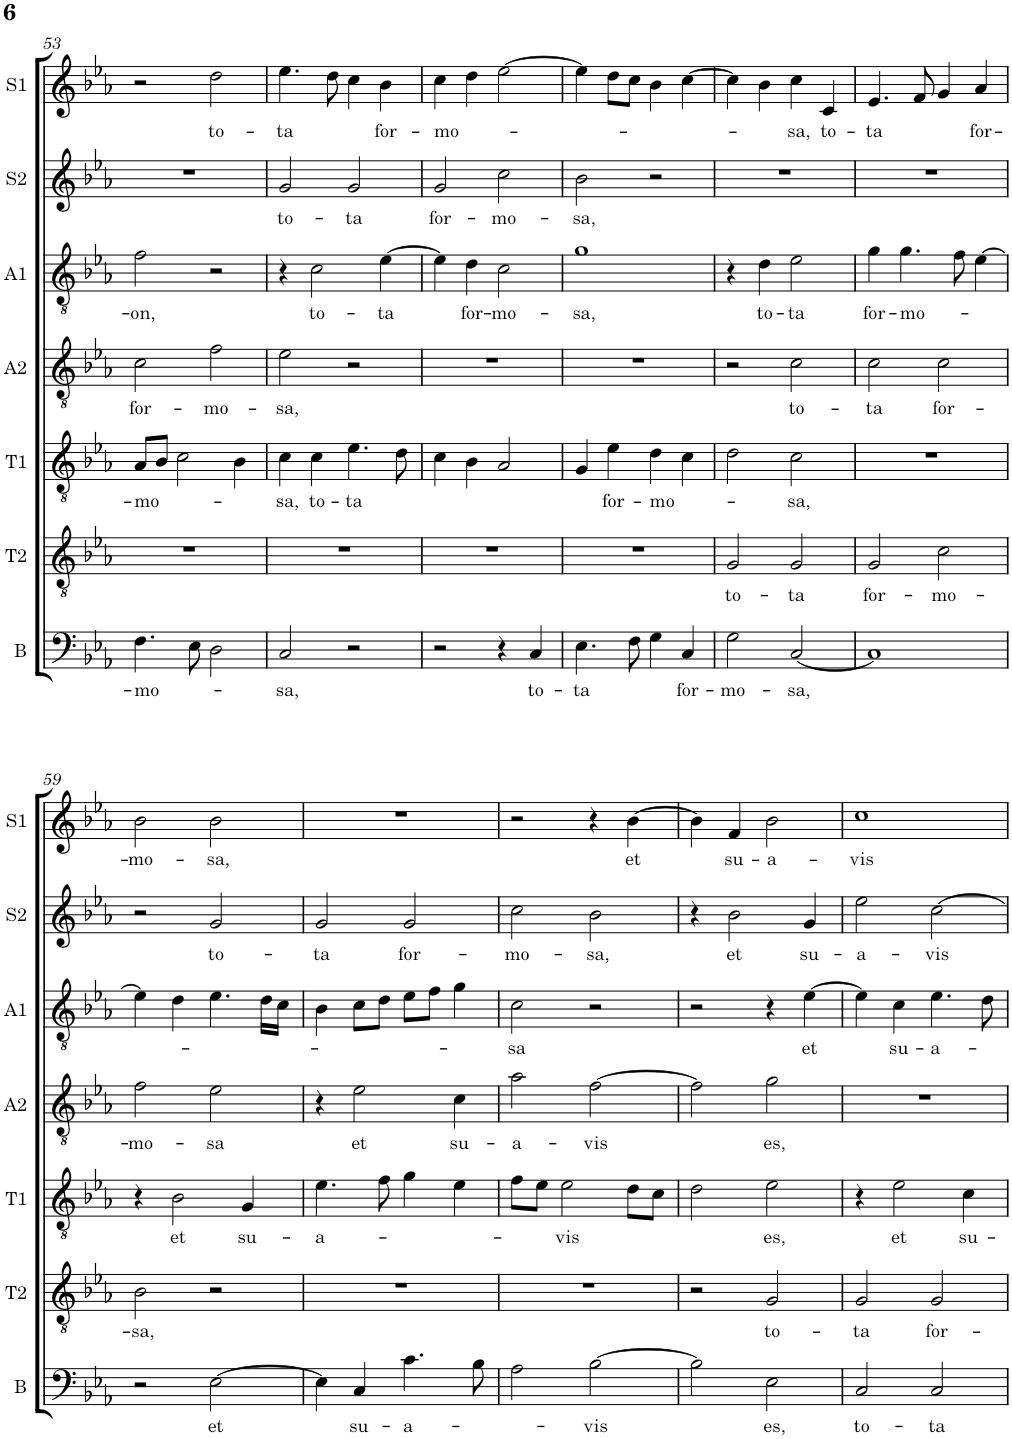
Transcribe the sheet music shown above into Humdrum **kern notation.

**kern	**text	**kern	**text	**kern	**text	**kern	**text	**kern	**text	**kern	**text	**kern	**text
*part7	*part7	*part6	*part6	*part5	*part5	*part4	*part4	*part3	*part3	*part2	*part2	*part1	*part1
*staff7	*staff7	*staff6	*staff6	*staff5	*staff5	*staff4	*staff4	*staff3	*staff3	*staff2	*staff2	*staff1	*staff1
*I"B	*	*I"T2	*	*I"T1	*	*I"A2	*	*I"A1	*	*I"S2	*	*I"S1	*
*I'B	*	*I'T2	*	*I'T1	*	*I'A2	*	*I'A1	*	*I'S2	*	*I'S1	*
!!LO:PB:g=z
*clefF4	*	*clefGv2	*	*clefGv2	*	*clefGv2	*	*clefGv2	*	*clefG2	*	*clefG2	*
*k[b-e-a-]	*	*k[b-e-a-]	*	*k[b-e-a-]	*	*k[b-e-a-]	*	*k[b-e-a-]	*	*k[b-e-a-]	*	*k[b-e-a-]	*
*E-:	*	*E-:	*	*E-:	*	*E-:	*	*E-:	*	*E-:	*	*E-:	*
*M2/2	*	*M2/2	*	*M2/2	*	*M2/2	*	*M2/2	*	*M2/2	*	*M2/2	*
=53	=53	=53	=53	=53	=53	=53	=53	=53	=53	=53	=53	=53	=53
!	!LO:LY:b	!	!	!	!LO:LY:b	!	!LO:LY:b	!	!LO:LY:b	!	!	!	!
4.F\	-mo-	1r	.	8A-/L	-mo-	2c\	for-	2f\	-on,	1r	.	2r	.
.	.	.	.	8B-/J	.	.	.	.	.	.	.	.	.
.	.	.	.	2c\	.	.	.	.	.	.	.	.	.
8E-\	.	.	.	.	.	.	.	.	.	.	.	.	.
!	!	!	!	!	!	!	!LO:LY:b	!	!	!	!	!	!LO:LY:b
2D\	.	.	.	.	.	2f\	-mo-	2r	.	.	.	2dd\	to-
.	.	.	.	4B-\	.	.	.	.	.	.	.	.	.
=54	=54	=54	=54	=54	=54	=54	=54	=54	=54	=54	=54	=54	=54
!	!LO:LY:b	!	!	!	!LO:LY:b	!	!LO:LY:b	!	!	!	!LO:LY:b	!	!LO:LY:b
2C/	-sa,	1r	.	4c\	-sa,	2e-\	-sa,	4r	.	2g/	to-	4.ee-\	-ta
!	!	!	!	!	!LO:LY:b	!	!	!	!LO:LY:b	!	!	!	!
.	.	.	.	4c\	to-	.	.	2c\	to-	.	.	.	.
.	.	.	.	.	.	.	.	.	.	.	.	8dd\	.
!	!	!	!	!	!LO:LY:b	!	!	!	!	!	!LO:LY:b	!	!
2r	.	.	.	4.e-\	-ta	2r	.	.	.	2g/	-ta	4cc\	.
!	!	!	!	!	!	!	!	!	!LO:LY:b	!	!	!	!LO:LY:b
.	.	.	.	.	.	.	.	[4e-\	-ta	.	.	4b-\	for-
.	.	.	.	8d\	.	.	.	.	.	.	.	.	.
=55	=55	=55	=55	=55	=55	=55	=55	=55	=55	=55	=55	=55	=55
!	!	!	!	!	!	!	!	!	!	!	!LO:LY:b	!	!LO:LY:b
2r	.	1r	.	4c\	.	1r	.	4e-\]	.	2g/	for-	4cc\	-mo-
!	!	!	!	!	!	!	!	!	!LO:LY:b	!	!	!	!
.	.	.	.	4B-\	.	.	.	4d\	for-	.	.	4dd\	.
!	!	!	!	!	!	!	!	!	!LO:LY:b	!	!LO:LY:b	!	!
4r	.	.	.	2A-/	.	.	.	2c\	-mo-	2cc\	-mo-	[2ee-\	.
!	!LO:LY:b	!	!	!	!	!	!	!	!	!	!	!	!
4C/	to-	.	.	.	.	.	.	.	.	.	.	.	.
=56	=56	=56	=56	=56	=56	=56	=56	=56	=56	=56	=56	=56	=56
!	!LO:LY:b	!	!	!	!	!	!	!	!LO:LY:b	!	!LO:LY:b	!	!
4.E-\	-ta	1r	.	4G/	.	1r	.	1g	-sa,	2b-\	-sa,	4ee-\]	.
!	!	!	!	!	!LO:LY:b	!	!	!	!	!	!	!	!
.	.	.	.	4e-\	for-	.	.	.	.	.	.	8dd\L	.
8F\	.	.	.	.	.	.	.	.	.	.	.	8cc\J	.
!	!	!	!	!	!LO:LY:b	!	!	!	!	!	!	!	!
4G\	.	.	.	4d\	-mo-	.	.	.	.	2r	.	4b-\	.
!	!LO:LY:b	!	!	!	!	!	!	!	!	!	!	!	!
4C/	for-	.	.	4c\	.	.	.	.	.	.	.	[4cc\	.
=57	=57	=57	=57	=57	=57	=57	=57	=57	=57	=57	=57	=57	=57
!	!LO:LY:b	!	!LO:LY:b	!	!	!	!	!	!	!	!	!	!
2G\	-mo-	2G/	to-	2d\	.	2r	.	4r	.	1r	.	4cc\]	.
!	!	!	!	!	!	!	!	!	!LO:LY:b	!	!	!	!
.	.	.	.	.	.	.	.	4d\	to-	.	.	4b-\	.
!	!LO:LY:b	!	!LO:LY:b	!	!LO:LY:b	!	!LO:LY:b	!	!LO:LY:b	!	!	!	!LO:LY:b
[2C/	-sa,	2G/	-ta	2c\	-sa,	2c\	to-	2e-\	-ta	.	.	4cc\	-sa,
!	!	!	!	!	!	!	!	!	!	!	!	!	!LO:LY:b
.	.	.	.	.	.	.	.	.	.	.	.	4c/	to-
=58	=58	=58	=58	=58	=58	=58	=58	=58	=58	=58	=58	=58	=58
!	!	!	!LO:LY:b	!	!	!	!LO:LY:b	!	!LO:LY:b	!	!	!	!LO:LY:b
1C]	.	2G/	for-	1r	.	2c\	-ta	4g\	for-	1r	.	4.e-/	-ta
!	!	!	!	!	!	!	!	!	!LO:LY:b	!	!	!	!
.	.	.	.	.	.	.	.	4.g\	-mo-	.	.	.	.
.	.	.	.	.	.	.	.	.	.	.	.	8f/	.
!	!	!	!LO:LY:b	!	!	!	!LO:LY:b	!	!	!	!	!	!
.	.	2c\	-mo-	.	.	2c\	for-	.	.	.	.	4g/	.
.	.	.	.	.	.	.	.	8f\	.	.	.	.	.
!	!	!	!	!	!	!	!	!	!	!	!	!	!LO:LY:b
.	.	.	.	.	.	.	.	[4e-\	.	.	.	4a-/	for-
!!LO:LB:g=z
=59	=59	=59	=59	=59	=59	=59	=59	=59	=59	=59	=59	=59	=59
!	!	!	!LO:LY:b	!	!	!	!LO:LY:b	!	!	!	!	!	!LO:LY:b
2r	.	2B-\	-sa,	4r	.	2f\	-mo-	4e-\]	.	2r	.	2b-\	-mo-
!	!	!	!	!	!LO:LY:b	!	!	!	!	!	!	!	!
.	.	.	.	2B-\	et	.	.	4d\	.	.	.	.	.
!	!LO:LY:b	!	!	!	!	!	!LO:LY:b	!	!	!	!LO:LY:b	!	!LO:LY:b
[2E-\	et	2r	.	.	.	2e-\	-sa	4.e-\	.	2g/	to-	2b-\	-sa,
!	!	!	!	!	!LO:LY:b	!	!	!	!	!	!	!	!
.	.	.	.	4G/	su-	.	.	.	.	.	.	.	.
.	.	.	.	.	.	.	.	16d\LL	.	.	.	.	.
.	.	.	.	.	.	.	.	16c\JJ	.	.	.	.	.
=60	=60	=60	=60	=60	=60	=60	=60	=60	=60	=60	=60	=60	=60
!	!	!	!	!	!LO:LY:b	!	!	!	!	!	!LO:LY:b	!	!
4E-\]	.	1r	.	4.e-\	-a-	4r	.	4B-\	.	2g/	-ta	1r	.
!	!LO:LY:b	!	!	!	!	!	!LO:LY:b	!	!	!	!	!	!
4C/	su-	.	.	.	.	2e-\	et	8c\L	.	.	.	.	.
.	.	.	.	8f\	.	.	.	8d\J	.	.	.	.	.
!	!LO:LY:b	!	!	!	!	!	!	!	!	!	!LO:LY:b	!	!
4.c\	-a-	.	.	4g\	.	.	.	8e-\L	.	2g/	for-	.	.
.	.	.	.	.	.	.	.	8f\J	.	.	.	.	.
!	!	!	!	!	!	!	!LO:LY:b	!	!	!	!	!	!
.	.	.	.	4e-\	.	4c\	su-	4g\	.	.	.	.	.
8B-\	.	.	.	.	.	.	.	.	.	.	.	.	.
=61	=61	=61	=61	=61	=61	=61	=61	=61	=61	=61	=61	=61	=61
!	!	!	!	!	!	!	!LO:LY:b	!	!LO:LY:b	!	!LO:LY:b	!	!
2A-\	.	1r	.	8f\L	.	2a-\	-a-	2c\	-sa	2cc\	-mo-	2r	.
.	.	.	.	8e-\J	.	.	.	.	.	.	.	.	.
!	!	!	!	!	!LO:LY:b	!	!	!	!	!	!	!	!
.	.	.	.	2e-\	-vis	.	.	.	.	.	.	.	.
!	!LO:LY:b	!	!	!	!	!	!LO:LY:b	!	!	!	!LO:LY:b	!	!
[2B-\	-vis	.	.	.	.	[2f\	-vis	2r	.	2b-\	-sa,	4r	.
!	!	!	!	!	!	!	!	!	!	!	!	!	!LO:LY:b
.	.	.	.	8d\L	.	.	.	.	.	.	.	[4b-\	et
.	.	.	.	8c\J	.	.	.	.	.	.	.	.	.
=62	=62	=62	=62	=62	=62	=62	=62	=62	=62	=62	=62	=62	=62
2B-\]	.	2r	.	2d\	.	2f\]	.	2r	.	4r	.	4b-\]	.
!	!	!	!	!	!	!	!	!	!	!	!LO:LY:b	!	!LO:LY:b
.	.	.	.	.	.	.	.	.	.	2b-\	et	4f/	su-
!	!LO:LY:b	!	!LO:LY:b	!	!LO:LY:b	!	!LO:LY:b	!	!	!	!	!	!LO:LY:b
2E-\	es,	2G/	to-	2e-\	es,	2g\	es,	4r	.	.	.	2b-\	-a-
!	!	!	!	!	!	!	!	!	!LO:LY:b	!	!LO:LY:b	!	!
.	.	.	.	.	.	.	.	[4e-\	et	4g/	su-	.	.
=63	=63	=63	=63	=63	=63	=63	=63	=63	=63	=63	=63	=63	=63
!	!LO:LY:b	!	!LO:LY:b	!	!	!	!	!	!	!	!LO:LY:b	!	!LO:LY:b
2C/	to-	2G/	-ta	4r	.	1r	.	4e-\]	.	2ee-\	-a-	1cc	-vis
!	!	!	!	!	!LO:LY:b	!	!	!	!LO:LY:b	!	!	!	!
.	.	.	.	2e-\	et	.	.	4c\	su-	.	.	.	.
!	!LO:LY:b	!	!LO:LY:b	!	!	!	!	!	!LO:LY:b	!	!LO:LY:b	!	!
2C/	-ta	2G/	for-	.	.	.	.	4.e-\	-a-	[2cc\	-vis	.	.
!	!	!	!	!	!LO:LY:b	!	!	!	!	!	!	!	!
.	.	.	.	4c\	su-	.	.	.	.	.	.	.	.
.	.	.	.	.	.	.	.	8d\	.	.	.	.	.
=	=	=	=	=	=	=	=	=	=	=	=	=	=
*-	*-	*-	*-	*-	*-	*-	*-	*-	*-	*-	*-	*-	*-
